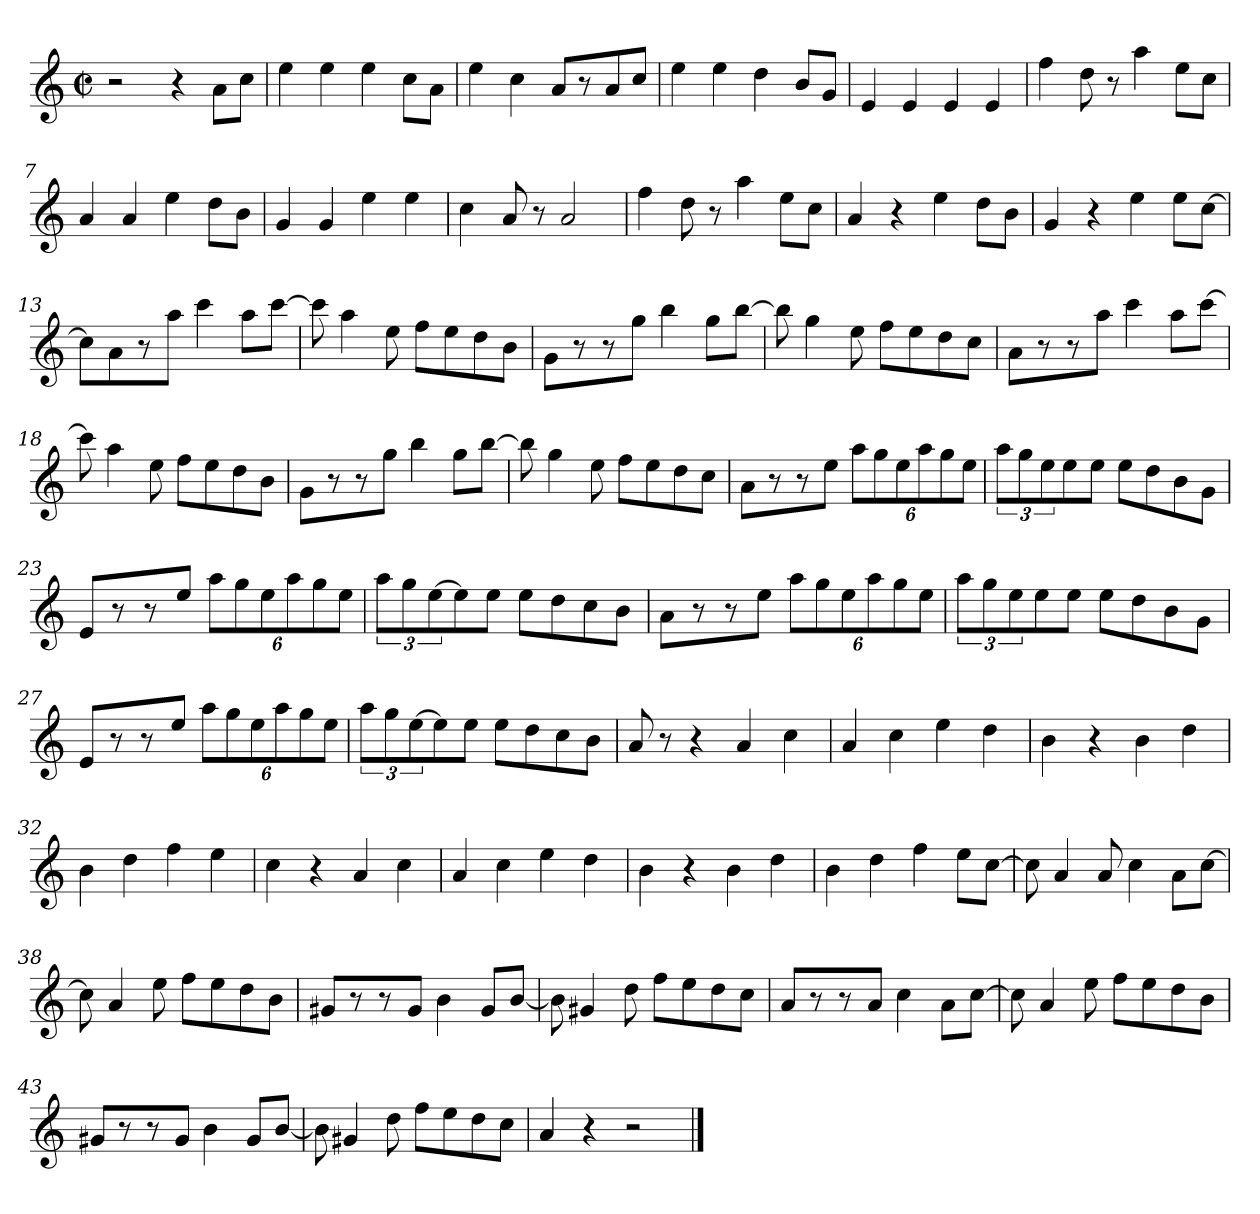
**kern
*part1
*staff1
*clefG2
*k[]
*C:
*M2/2
*met(c|)
=1
2r
4r
8a\L
8cc\J
=2
4ee\
4ee\
4ee\
8cc\L
8a\J
=3
4ee\
4cc\
8a/L
8r
8a/
8cc/J
=4
4ee\
4ee\
4dd\
8b/L
8g/J
=5
4e/
4e/
4e/
4e/
!!LO:LB:g=z
=6
4ff\
8dd\
8r
4aa\
8ee\L
8cc\J
=7
4a/
4a/
4ee\
8dd\L
8b\J
=8
4g/
4g/
4ee\
4ee\
=9
4cc\
8a/
8r
2a/
=10
4ff\
8dd\
8r
4aa\
8ee\L
8cc\J
=11
4a/
4r
4ee\
8dd\L
8b\J
!!LO:LB:g=z
=12
4g/
4r
4ee\
8ee\L
[8cc\J
=13
8cc\L]
8a\
8r
8aa\J
4ccc\
8aa\L
[8ccc\J
=14
8ccc\]
4aa\
8ee\
8ff\L
8ee\
8dd\
8b\J
=15
8g\L
8r
8r
8gg\J
4bb\
8gg\L
[8bb\J
=16
8bb\]
4gg\
8ee\
8ff\L
8ee\
8dd\
8cc\J
!!LO:LB:g=z
=17
8a\L
8r
8r
8aa\J
4ccc\
8aa\L
[8ccc\J
=18
8ccc\]
4aa\
8ee\
8ff\L
8ee\
8dd\
8b\J
=19
8g\L
8r
8r
8gg\J
4bb\
8gg\L
[8bb\J
=20
8bb\]
4gg\
8ee\
8ff\L
8ee\
8dd\
8cc\J
=21
8a\L
8r
8r
8ee\J
12aa\L
12gg\
12ee\
12aa\
12gg\
12ee\J
!!LO:LB:g=z
=22
12aa\L
12gg\
12ee\
8ee\
8ee\J
8ee\L
8dd\
8b\
8g\J
=23
8e/L
8r
8r
8ee/J
12aa\L
12gg\
12ee\
12aa\
12gg\
12ee\J
=24
12aa\L
12gg\
[12ee\
8ee\]
8ee\J
8ee\L
8dd\
8cc\
8b\J
=25
8a\L
8r
8r
8ee\J
12aa\L
12gg\
12ee\
12aa\
12gg\
12ee\J
!!LO:LB:g=z
=26
12aa\L
12gg\
12ee\
8ee\
8ee\J
8ee\L
8dd\
8b\
8g\J
=27
8e/L
8r
8r
8ee/J
12aa\L
12gg\
12ee\
12aa\
12gg\
12ee\J
=28
12aa\L
12gg\
[12ee\
8ee\]
8ee\J
8ee\L
8dd\
8cc\
8b\J
=29
8a/
8r
4r
4a/
4cc\
=30
4a/
4cc\
4ee\
4dd\
!!LO:LB:g=z
=31
4b\
4r
4b\
4dd\
=32
4b\
4dd\
4ff\
4ee\
=33
4cc\
4r
4a/
4cc\
=34
4a/
4cc\
4ee\
4dd\
=35
4b\
4r
4b\
4dd\
=36
4b\
4dd\
4ff\
8ee\L
[8cc\J
=37
8cc\]
4a/
8a/
4cc\
8a\L
[8cc\J
=38
8cc\]
4a/
8ee\
8ff\L
8ee\
8dd\
8b\J
=39
8g#X/L
8r
8r
8g#/J
4b\
8g#/L
[8b/J
!!LO:LB:g=z
=40
8b\]
4g#X/
8dd\
8ff\L
8ee\
8dd\
8cc\J
=41
8a/L
8r
8r
8a/J
4cc\
8a\L
[8cc\J
=42
8cc\]
4a/
8ee\
8ff\L
8ee\
8dd\
8b\J
=43
8g#X/L
8r
8r
8g#/J
4b\
8g#/L
[8b/J
=44
8b\]
4g#X/
8dd\
8ff\L
8ee\
8dd\
8cc\J
=45
4a/
4r
2r
==
*-
